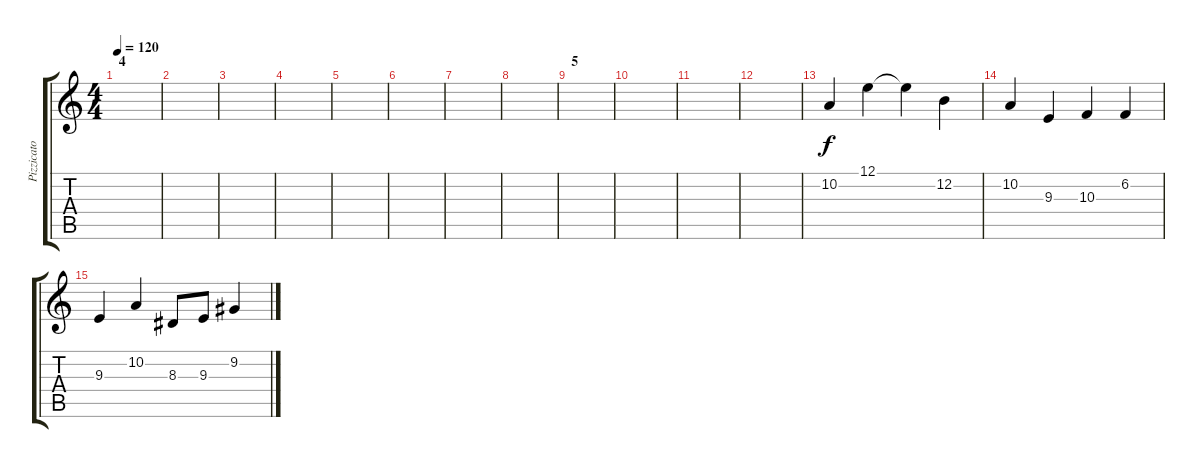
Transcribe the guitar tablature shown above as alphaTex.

\track ("Pizzicato" "Pizzicato") {instrument pizzicatostrings}
\staff {score tabs}
\tuning (E4 B3 G3 D3 A2 E2) {hide}
\ts (4 4)
\section ("" "4")
\tempo 120
\clef g2
\ks c
|
|
|
|
|
|
|
|
\section ("" "5")
|
|
|
|
10.2.4{dy f} 12.1.4 12.1{t}.4 12.2.4 |
10.2.4 9.3.4 10.3.4 6.2.4 |
9.3.4 10.2.4 8.3.8 9.3.8 9.2.4
